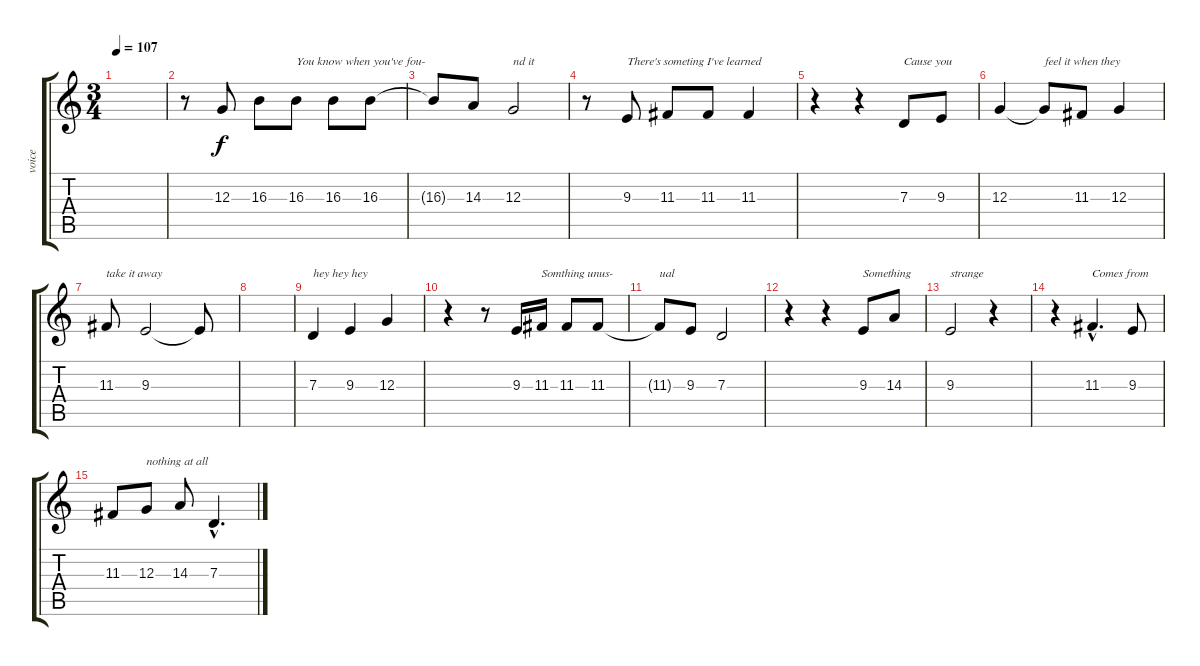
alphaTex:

\track ("voice" "voice") {instrument acousticgrandpiano}
\staff {score tabs}
\tuning (E4 B3 G3 D3 A2 E2) {hide}
\ts (3 4)
\tempo 107
\clef g2
\ks c
|
r.8 12.3.8 16.3.8 16.3.8{txt "You know when you've fou-"} 16.3.8 16.3.8 |
16.3{t}.8 14.3.8 12.3.2{txt "nd it"} |
r.8 9.3.8{txt "There's someting I've learned"} 11.3.8 11.3.8 11.3.4 |
r.4 r.4 7.3.8{txt "Cause you "} 9.3.8 |
12.3.4 12.3{t}.8{txt "feel it when they "} 11.3.8 12.3.4 |
11.3.8{txt "take it away"} 9.3.2 9.3{t}.8 |
|
7.3.4{txt "hey hey hey"} 9.3.4 12.3.4 |
r.4 r.8 9.3.16 11.3.16{txt "Somthing unus-"} 11.3.8 11.3.8 |
11.3{t}.8{txt "ual"} 9.3.8 7.3.2 |
r.4 r.4 9.3.8{txt "Something"} 14.3.8 |
9.3.2{txt "strange"} r.4 |
r.4 11.3{hac}.4{d txt "Comes from"} 9.3.8 |
11.3.8 12.3.8{txt "nothing at all"} 14.3.8 7.3{hac}.4{d}
